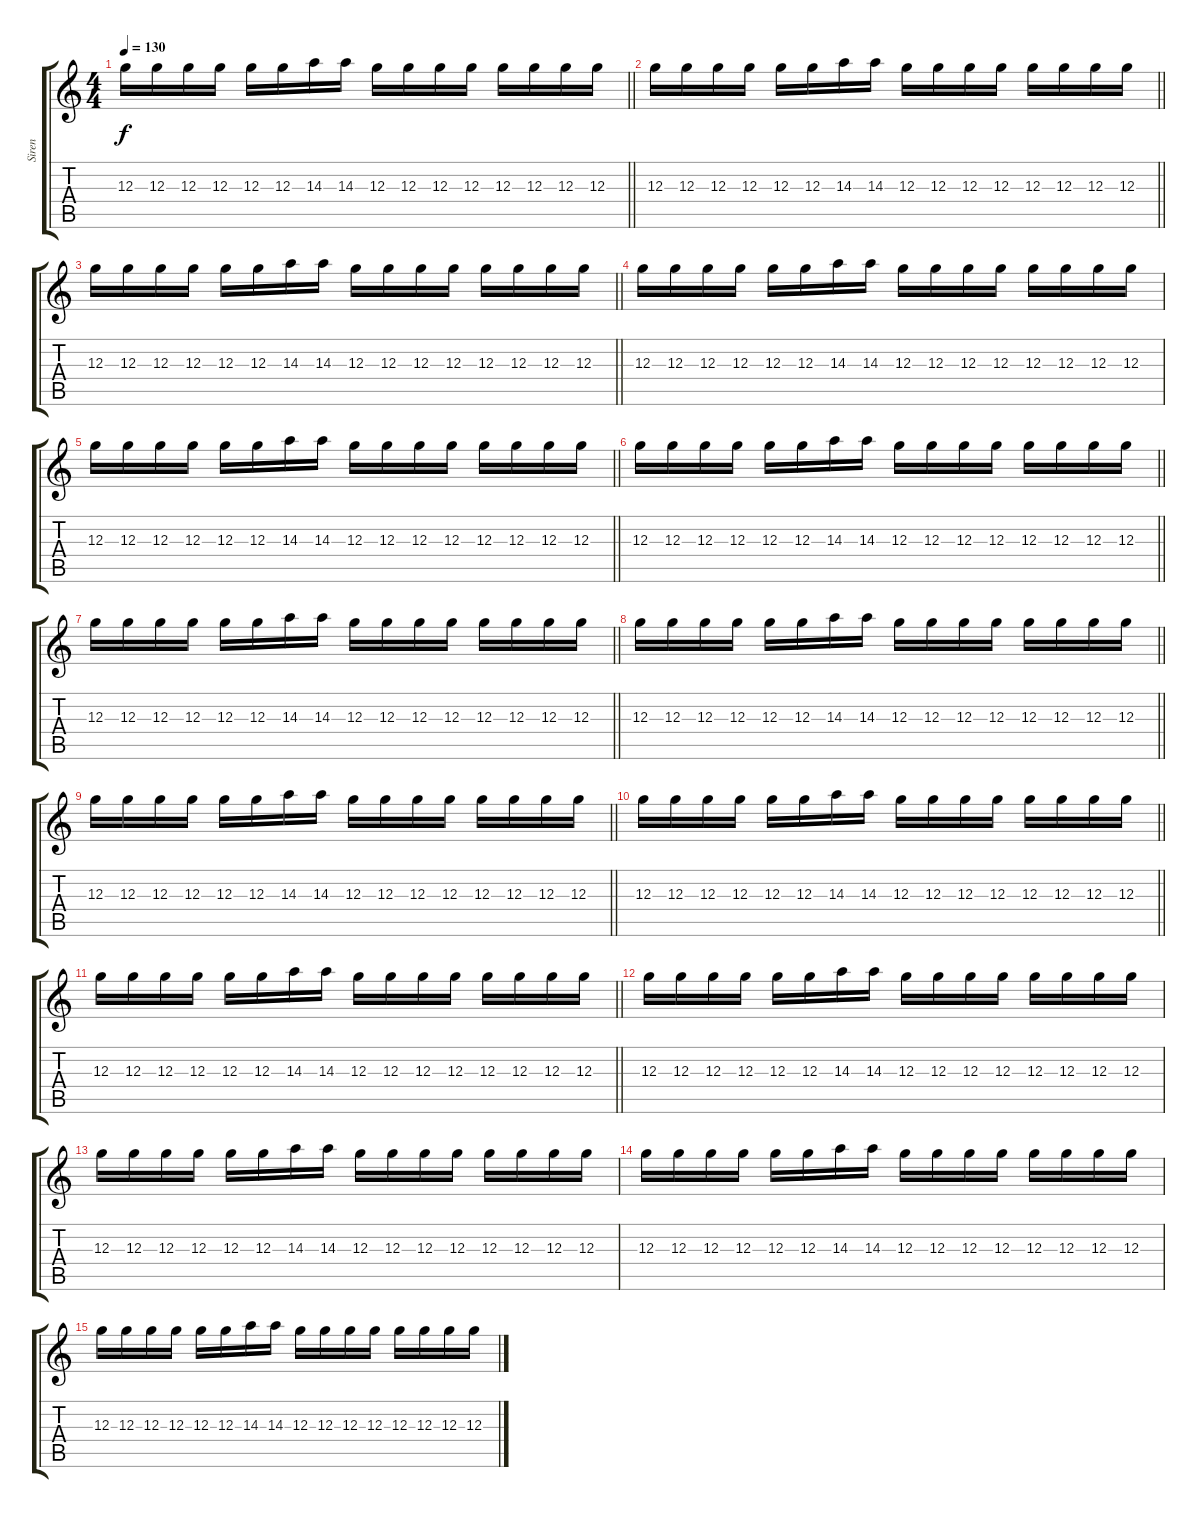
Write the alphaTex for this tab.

\track ("Siren" "Siren") {instrument overdrivenguitar}
\staff {score tabs}
\tuning (E4 B3 G3 D3 A2 E2) {hide}
\ts (4 4)
\tempo 130
\clef g2
\barLineRight lightlight
\ks c
12.3.16{dy f} 12.3.16 12.3.16 12.3.16 12.3.16 12.3.16 14.3.16 14.3.16 12.3.16 12.3.16 12.3.16 12.3.16 12.3.16 12.3.16 12.3.16 12.3.16 |
\barLineRight lightlight
12.3.16 12.3.16 12.3.16 12.3.16 12.3.16 12.3.16 14.3.16 14.3.16 12.3.16 12.3.16 12.3.16 12.3.16 12.3.16 12.3.16 12.3.16 12.3.16 |
\barLineRight lightlight
12.3.16 12.3.16 12.3.16 12.3.16 12.3.16 12.3.16 14.3.16 14.3.16 12.3.16 12.3.16 12.3.16 12.3.16 12.3.16 12.3.16 12.3.16 12.3.16 |
12.3.16 12.3.16 12.3.16 12.3.16 12.3.16 12.3.16 14.3.16 14.3.16 12.3.16 12.3.16 12.3.16 12.3.16 12.3.16 12.3.16 12.3.16 12.3.16 |
\barLineRight lightlight
12.3.16 12.3.16 12.3.16 12.3.16 12.3.16 12.3.16 14.3.16 14.3.16 12.3.16 12.3.16 12.3.16 12.3.16 12.3.16 12.3.16 12.3.16 12.3.16 |
\barLineRight lightlight
12.3.16 12.3.16 12.3.16 12.3.16 12.3.16 12.3.16 14.3.16 14.3.16 12.3.16 12.3.16 12.3.16 12.3.16 12.3.16 12.3.16 12.3.16 12.3.16 |
\barLineRight lightlight
12.3.16 12.3.16 12.3.16 12.3.16 12.3.16 12.3.16 14.3.16 14.3.16 12.3.16 12.3.16 12.3.16 12.3.16 12.3.16 12.3.16 12.3.16 12.3.16 |
\barLineRight lightlight
12.3.16 12.3.16 12.3.16 12.3.16 12.3.16 12.3.16 14.3.16 14.3.16 12.3.16 12.3.16 12.3.16 12.3.16 12.3.16 12.3.16 12.3.16 12.3.16 |
\barLineRight lightlight
12.3.16 12.3.16 12.3.16 12.3.16 12.3.16 12.3.16 14.3.16 14.3.16 12.3.16 12.3.16 12.3.16 12.3.16 12.3.16 12.3.16 12.3.16 12.3.16 |
\barLineRight lightlight
12.3.16 12.3.16 12.3.16 12.3.16 12.3.16 12.3.16 14.3.16 14.3.16 12.3.16 12.3.16 12.3.16 12.3.16 12.3.16 12.3.16 12.3.16 12.3.16 |
\barLineRight lightlight
12.3.16 12.3.16 12.3.16 12.3.16 12.3.16 12.3.16 14.3.16 14.3.16 12.3.16 12.3.16 12.3.16 12.3.16 12.3.16 12.3.16 12.3.16 12.3.16 |
12.3.16 12.3.16 12.3.16 12.3.16 12.3.16 12.3.16 14.3.16 14.3.16 12.3.16 12.3.16 12.3.16 12.3.16 12.3.16 12.3.16 12.3.16 12.3.16 |
12.3.16{volume 0} 12.3.16 12.3.16 12.3.16 12.3.16 12.3.16 14.3.16 14.3.16 12.3.16 12.3.16 12.3.16 12.3.16 12.3.16 12.3.16 12.3.16 12.3.16 |
12.3.16 12.3.16 12.3.16 12.3.16 12.3.16 12.3.16 14.3.16 14.3.16 12.3.16 12.3.16 12.3.16 12.3.16 12.3.16 12.3.16 12.3.16 12.3.16 |
12.3.16 12.3.16 12.3.16 12.3.16 12.3.16 12.3.16 14.3.16 14.3.16 12.3.16 12.3.16 12.3.16 12.3.16 12.3.16 12.3.16 12.3.16 12.3.16
